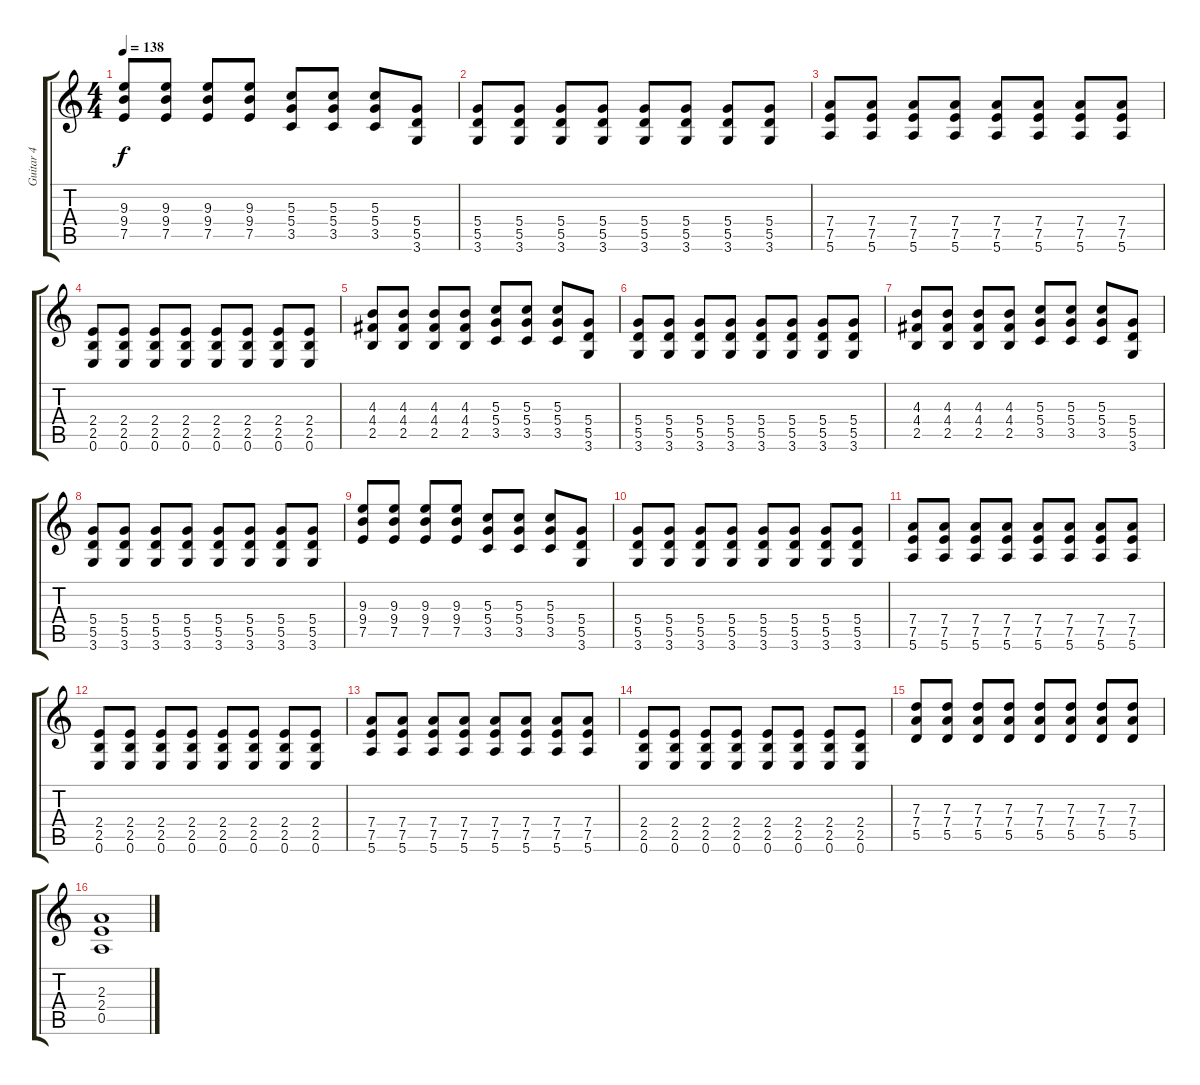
\track ("Guitar 4" "Guitar 4") {instrument distortionguitar}
\staff {score tabs}
\tuning (E4 B3 G3 D3 A2 E2) {hide}
\ts (4 4)
\tempo 138
\clef g2
\ks c
(9.3 9.4 7.5).8{dy f} (9.3 9.4 7.5).8 (9.3 9.4 7.5).8 (9.3 9.4 7.5).8 (5.3 5.4 3.5).8 (5.3 5.4 3.5).8 (5.3 5.4 3.5).8 (5.4 5.5 3.6).8 |
(5.4 5.5 3.6).8 (5.4 5.5 3.6).8 (5.4 5.5 3.6).8 (5.4 5.5 3.6).8 (5.4 5.5 3.6).8 (5.4 5.5 3.6).8 (5.4 5.5 3.6).8 (5.4 5.5 3.6).8 |
(7.4 7.5 5.6).8 (7.4 7.5 5.6).8 (7.4 7.5 5.6).8 (7.4 7.5 5.6).8 (7.4 7.5 5.6).8 (7.4 7.5 5.6).8 (7.4 7.5 5.6).8 (7.4 7.5 5.6).8 |
(2.4 2.5 0.6).8 (2.4 2.5 0.6).8 (2.4 2.5 0.6).8 (2.4 2.5 0.6).8 (2.4 2.5 0.6).8 (2.4 2.5 0.6).8 (2.4 2.5 0.6).8 (2.4 2.5 0.6).8 |
(4.3 4.4 2.5).8{volume 13 balance 8 instrument distortionguitar} (4.3 4.4 2.5).8 (4.3 4.4 2.5).8 (4.3 4.4 2.5).8 (5.3 5.4 3.5).8 (5.3 5.4 3.5).8 (5.3 5.4 3.5).8 (5.4 5.5 3.6).8 |
(5.4 5.5 3.6).8 (5.4 5.5 3.6).8 (5.4 5.5 3.6).8 (5.4 5.5 3.6).8 (5.4 5.5 3.6).8 (5.4 5.5 3.6).8 (5.4 5.5 3.6).8 (5.4 5.5 3.6).8 |
(4.3 4.4 2.5).8 (4.3 4.4 2.5).8 (4.3 4.4 2.5).8 (4.3 4.4 2.5).8 (5.3 5.4 3.5).8 (5.3 5.4 3.5).8 (5.3 5.4 3.5).8 (5.4 5.5 3.6).8 |
(5.4 5.5 3.6).8 (5.4 5.5 3.6).8 (5.4 5.5 3.6).8 (5.4 5.5 3.6).8 (5.4 5.5 3.6).8 (5.4 5.5 3.6).8 (5.4 5.5 3.6).8 (5.4 5.5 3.6).8 |
(9.3 9.4 7.5).8 (9.3 9.4 7.5).8 (9.3 9.4 7.5).8 (9.3 9.4 7.5).8 (5.3 5.4 3.5).8 (5.3 5.4 3.5).8 (5.3 5.4 3.5).8 (5.4 5.5 3.6).8 |
(5.4 5.5 3.6).8 (5.4 5.5 3.6).8 (5.4 5.5 3.6).8 (5.4 5.5 3.6).8 (5.4 5.5 3.6).8 (5.4 5.5 3.6).8 (5.4 5.5 3.6).8 (5.4 5.5 3.6).8 |
(7.4 7.5 5.6).8 (7.4 7.5 5.6).8 (7.4 7.5 5.6).8 (7.4 7.5 5.6).8 (7.4 7.5 5.6).8 (7.4 7.5 5.6).8 (7.4 7.5 5.6).8 (7.4 7.5 5.6).8 |
(2.4 2.5 0.6).8 (2.4 2.5 0.6).8 (2.4 2.5 0.6).8 (2.4 2.5 0.6).8 (2.4 2.5 0.6).8 (2.4 2.5 0.6).8 (2.4 2.5 0.6).8 (2.4 2.5 0.6).8 |
(7.4 7.5 5.6).8 (7.4 7.5 5.6).8 (7.4 7.5 5.6).8 (7.4 7.5 5.6).8 (7.4 7.5 5.6).8 (7.4 7.5 5.6).8 (7.4 7.5 5.6).8 (7.4 7.5 5.6).8 |
(2.4 2.5 0.6).8 (2.4 2.5 0.6).8 (2.4 2.5 0.6).8 (2.4 2.5 0.6).8 (2.4 2.5 0.6).8 (2.4 2.5 0.6).8 (2.4 2.5 0.6).8 (2.4 2.5 0.6).8 |
(7.3 7.4 5.5).8 (7.3 7.4 5.5).8 (7.3 7.4 5.5).8 (7.3 7.4 5.5).8 (7.3 7.4 5.5).8 (7.3 7.4 5.5).8 (7.3 7.4 5.5).8 (7.3 7.4 5.5).8 |
(2.3 2.4 0.5).1{volume 13 balance 8 instrument distortionguitar}
